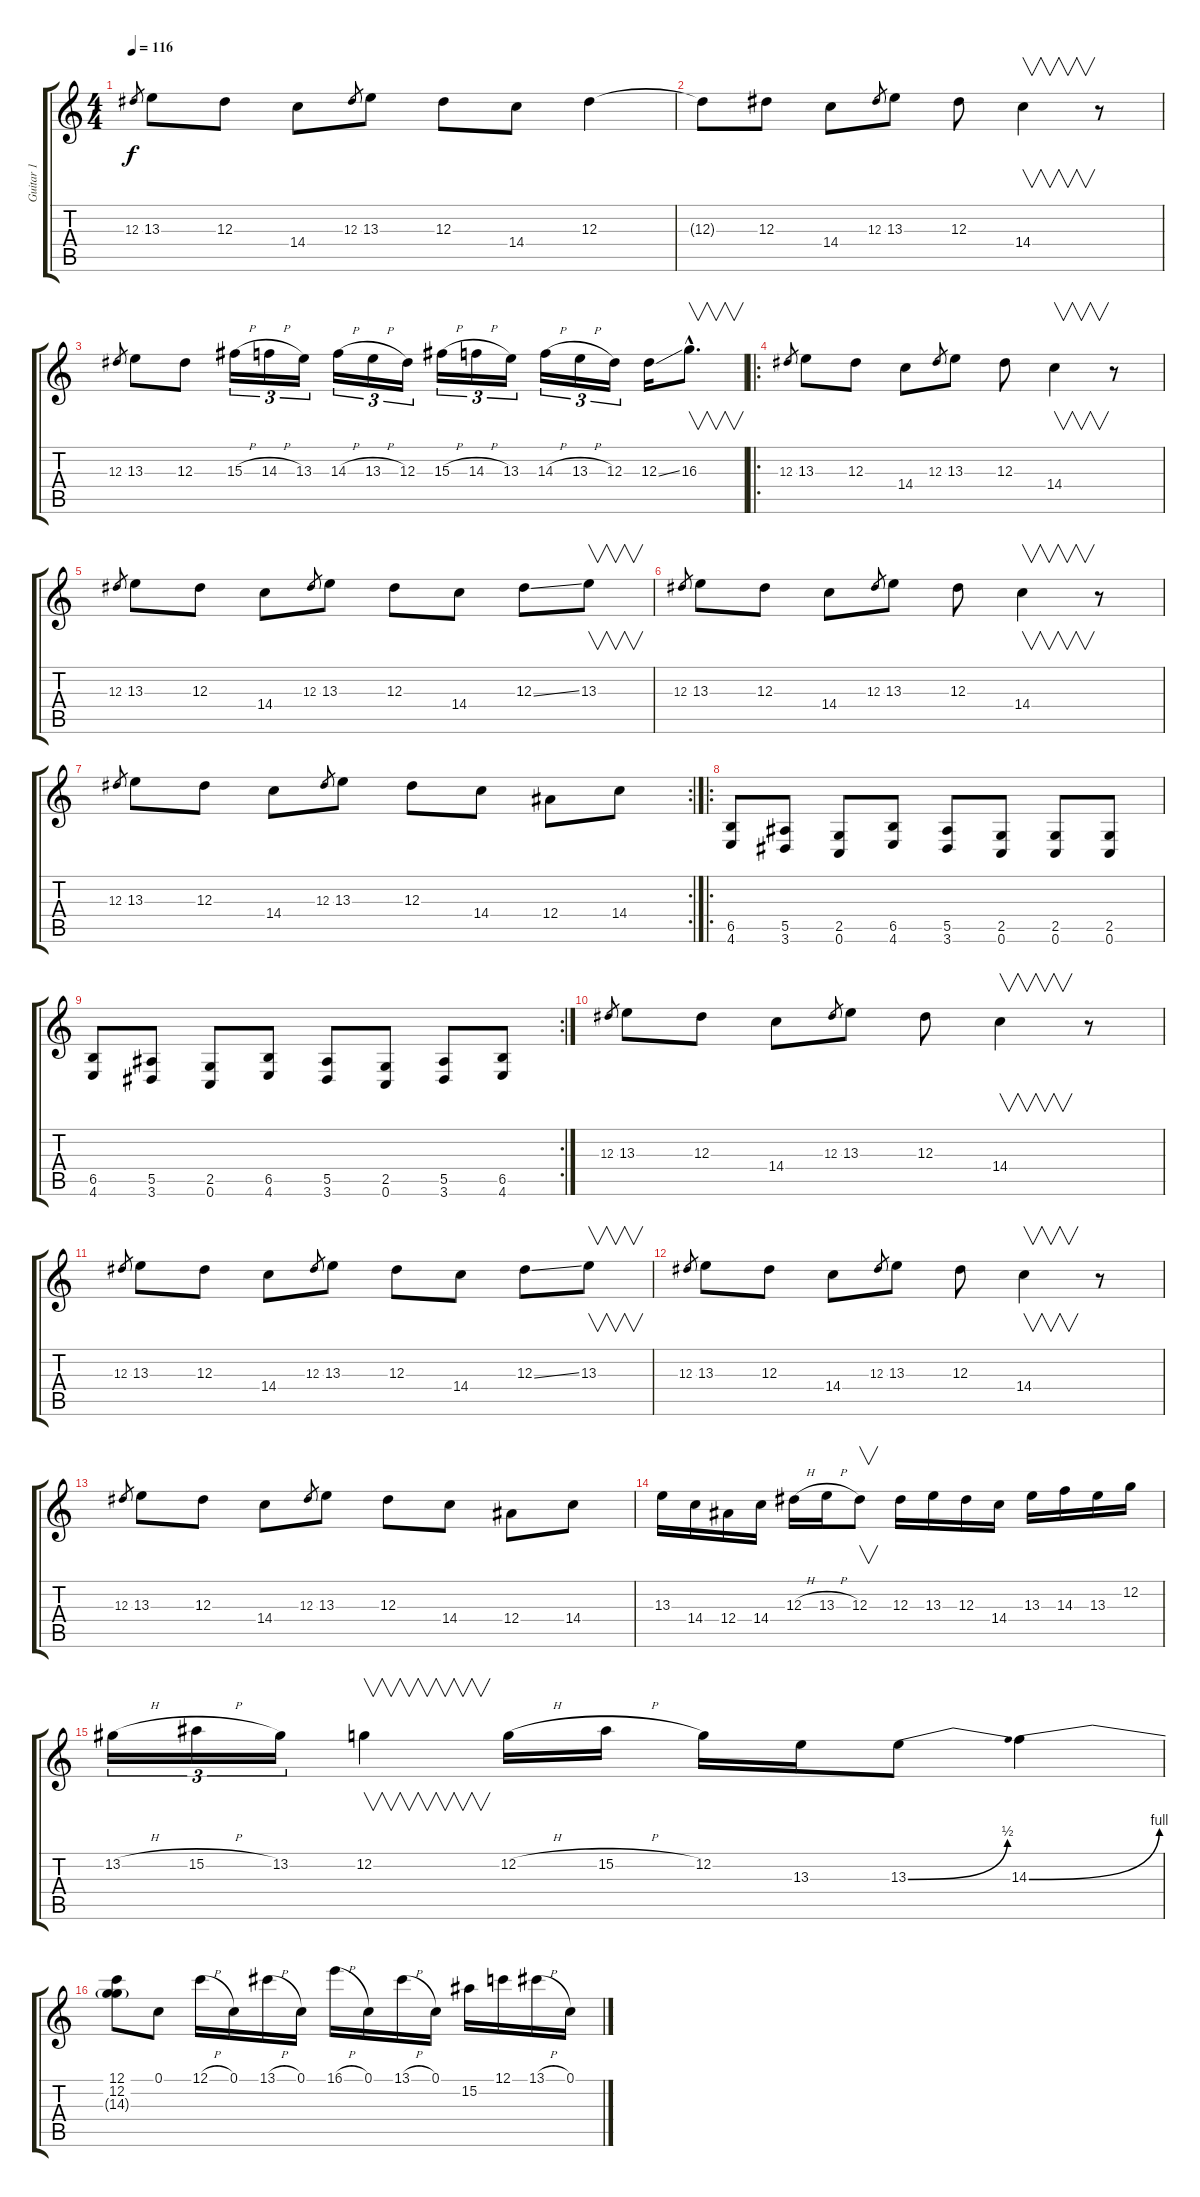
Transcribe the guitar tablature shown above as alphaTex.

\track ("Guitar 1" "Guitar 1") {instrument distortionguitar}
\staff {score tabs}
\tuning (C4 G3 Eb3 Bb2 F2 C2) {hide}
\ts (4 4)
\tempo 116
\clef g2
\ks c
12.3.8{gr dy f} 13.3.8 12.3.8 14.4.8 12.3.8{gr} 13.3.8 12.3.8 14.4.8 12.3.4 |
12.3{t}.8 12.3.8 14.4.8 12.3.8{gr} 13.3.8 12.3.8 14.4.4{v} r.8 |
12.3.8{gr} 13.3.8 12.3.8 15.3{h}.16{tu (3 2)} 14.3{h}.16{tu (3 2)} 13.3.16{tu (3 2)} 14.3{h}.16{tu (3 2)} 13.3{h}.16{tu (3 2)} 12.3.16{tu (3 2)} 15.3{h}.16{tu (3 2)} 14.3{h}.16{tu (3 2)} 13.3.16{tu (3 2)} 14.3{h}.16{tu (3 2)} 13.3{h}.16{tu (3 2)} 12.3.16{tu (3 2)} 12.3{ss}.16 16.3{hac}.8{v d} |
\ro
12.3.8{gr} 13.3.8 12.3.8 14.4.8 12.3.8{gr} 13.3.8 12.3.8 14.4.4{v} r.8 |
12.3.8{gr} 13.3.8 12.3.8 14.4.8 12.3.8{gr} 13.3.8 12.3.8 14.4.8 12.3{ss}.8 13.3.8{v} |
12.3.8{gr} 13.3.8 12.3.8 14.4.8 12.3.8{gr} 13.3.8 12.3.8 14.4.4{v} r.8 |
\rc 2
12.3.8{gr} 13.3.8 12.3.8 14.4.8 12.3.8{gr} 13.3.8 12.3.8 14.4.8 12.4.8 14.4.8 |
\ro
(6.5 4.6).8 (5.5 3.6).8 (2.5 0.6).8 (6.5 4.6).8 (5.5 3.6).8 (2.5 0.6).8 (2.5 0.6).8 (2.5 0.6).8 |
\rc 2
(6.5 4.6).8 (5.5 3.6).8 (2.5 0.6).8 (6.5 4.6).8 (5.5 3.6).8 (2.5 0.6).8 (5.5 3.6).8 (6.5 4.6).8 |
12.3.8{gr} 13.3.8 12.3.8 14.4.8 12.3.8{gr} 13.3.8 12.3.8 14.4.4{v} r.8 |
12.3.8{gr} 13.3.8 12.3.8 14.4.8 12.3.8{gr} 13.3.8 12.3.8 14.4.8 12.3{ss}.8 13.3.8{v} |
12.3.8{gr} 13.3.8 12.3.8 14.4.8 12.3.8{gr} 13.3.8 12.3.8 14.4.4{v} r.8 |
12.3.8{gr} 13.3.8 12.3.8 14.4.8 12.3.8{gr} 13.3.8 12.3.8 14.4.8 12.4.8 14.4.8 |
13.3.16 14.4.16 12.4.16 14.4.16 12.3{h}.16 13.3{h}.16 12.3.8{v} 12.3.16 13.3.16 12.3.16 14.4.16 13.3.16 14.3.16 13.3.16 12.2.16 |
13.2{h}.16{tu (3 2)} 15.2{h}.16{tu (3 2)} 13.2.16{tu (3 2)} 12.2.4{v} 12.2{h}.16 15.2{h}.16 12.2.16 13.3.16 13.3{be (bend 0 0 60 2)}.8 14.3{be (bend 0 0 60 4)}.4 |
(12.1 12.2 14.3{t}).8 0.1.8 12.1{h}.16 0.1.16 13.1{h}.16 0.1.16 16.1{h}.16 0.1.16 13.1{h}.16 0.1.16 15.2.16 12.1.16 13.1{h}.16 0.1.16
